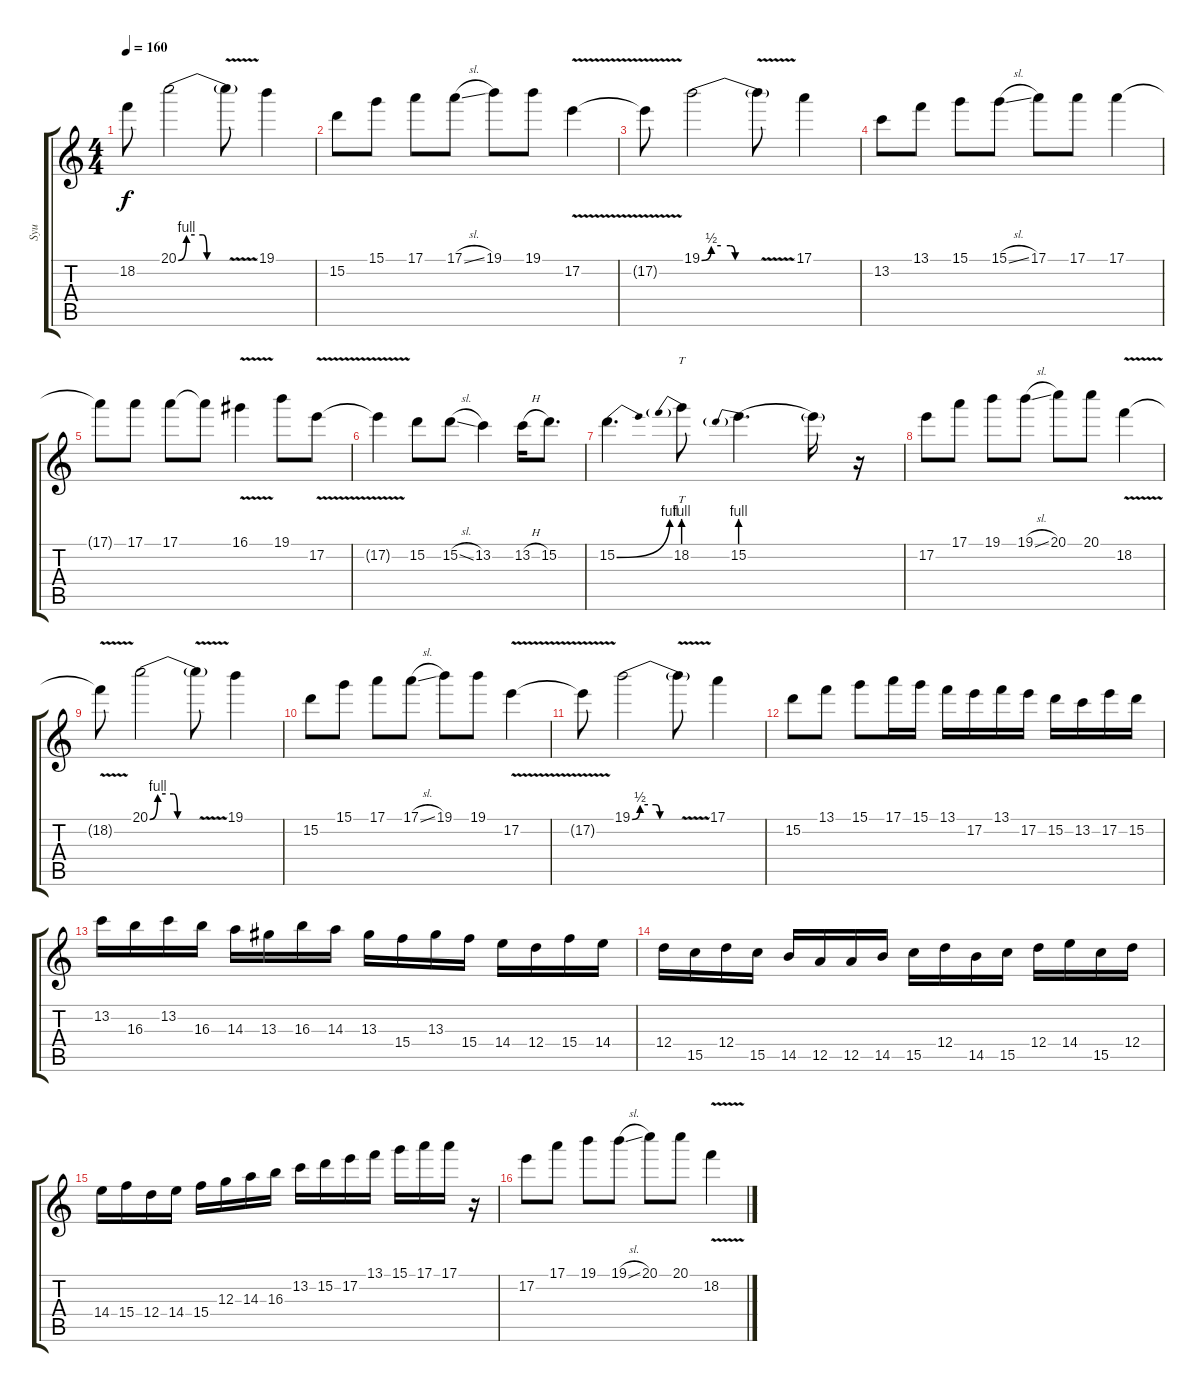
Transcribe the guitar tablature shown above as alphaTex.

\track ("Syu" "Syu") {instrument overdrivenguitar}
\staff {score tabs}
\tuning (E4 B3 G3 D3 A2 E2) {hide}
\ts (4 4)
\tempo 160
\clef g2
\ks c
18.2{t}.8{dy f} 20.1{be (custom 0 0 10 4 20 4 30 4 35 0 60 0)}.2 20.1{v t}.8 19.1.4 |
15.2.8 15.1.8 17.1.8 17.1{sl}.8 19.1.8 19.1.8 17.2{v}.4 |
17.2{t}.8 19.1{be (custom 0 0 10 2 20 2 30 2 35 0 60 0)}.2 19.1{v t}.8 17.1.4 |
13.2.8 13.1.8 15.1.8 15.1{sl}.8 17.1.8 17.1.8 17.1.4 |
17.1{t}.8 17.1.8 17.1.8 17.1{t}.8 16.1{v}.4 19.1.8 17.2{v}.8 |
17.2{t}.4 15.2.8 15.2{sl}.8 13.2.4 13.2{h}.16 15.2.8{d} |
15.2{be (bend 0 0 60 4)}.4{d} 18.2{be (prebend 0 4 60 4)}.8{tt} 15.2{be (prebend 0 4 60 4)}.4{d} 15.2{t}.16 r.16 |
17.2.8 17.1.8 19.1.8 19.1{sl}.8 20.1.8 20.1.8 18.2{v}.4 |
18.2{t}.8 20.1{be (custom 0 0 10 4 20 4 30 4 35 0 60 0)}.2 20.1{v t}.8 19.1.4 |
15.2.8 15.1.8 17.1.8 17.1{sl}.8 19.1.8 19.1.8 17.2{v}.4 |
17.2{t}.8 19.1{be (custom 0 0 10 2 20 2 30 2 35 0 60 0)}.2 19.1{v t}.8 17.1.4 |
15.2.8 13.1.8 15.1.8 17.1.16 15.1.16 13.1.16 17.2.16 13.1.16 17.2.16 15.2.16 13.2.16 17.2.16 15.2.16 |
13.2.16 16.3.16 13.2.16 16.3.16 14.3.16 13.3.16 16.3.16 14.3.16 13.3.16 15.4.16 13.3.16 15.4.16 14.4.16 12.4.16 15.4.16 14.4.16 |
12.4.16 15.5.16 12.4.16 15.5.16 14.5.16 12.5.16 12.5.16 14.5.16 15.5.16 12.4.16 14.5.16 15.5.16 12.4.16 14.4.16 15.5.16 12.4.16 |
14.4.16 15.4.16 12.4.16 14.4.16 15.4.16 12.3.16 14.3.16 16.3.16 13.2.16 15.2.16 17.2.16 13.1.16 15.1.16 17.1.16 17.1.16 r.16 |
17.2.8 17.1.8 19.1.8 19.1{sl}.8 20.1.8 20.1.8 18.2{v}.4
